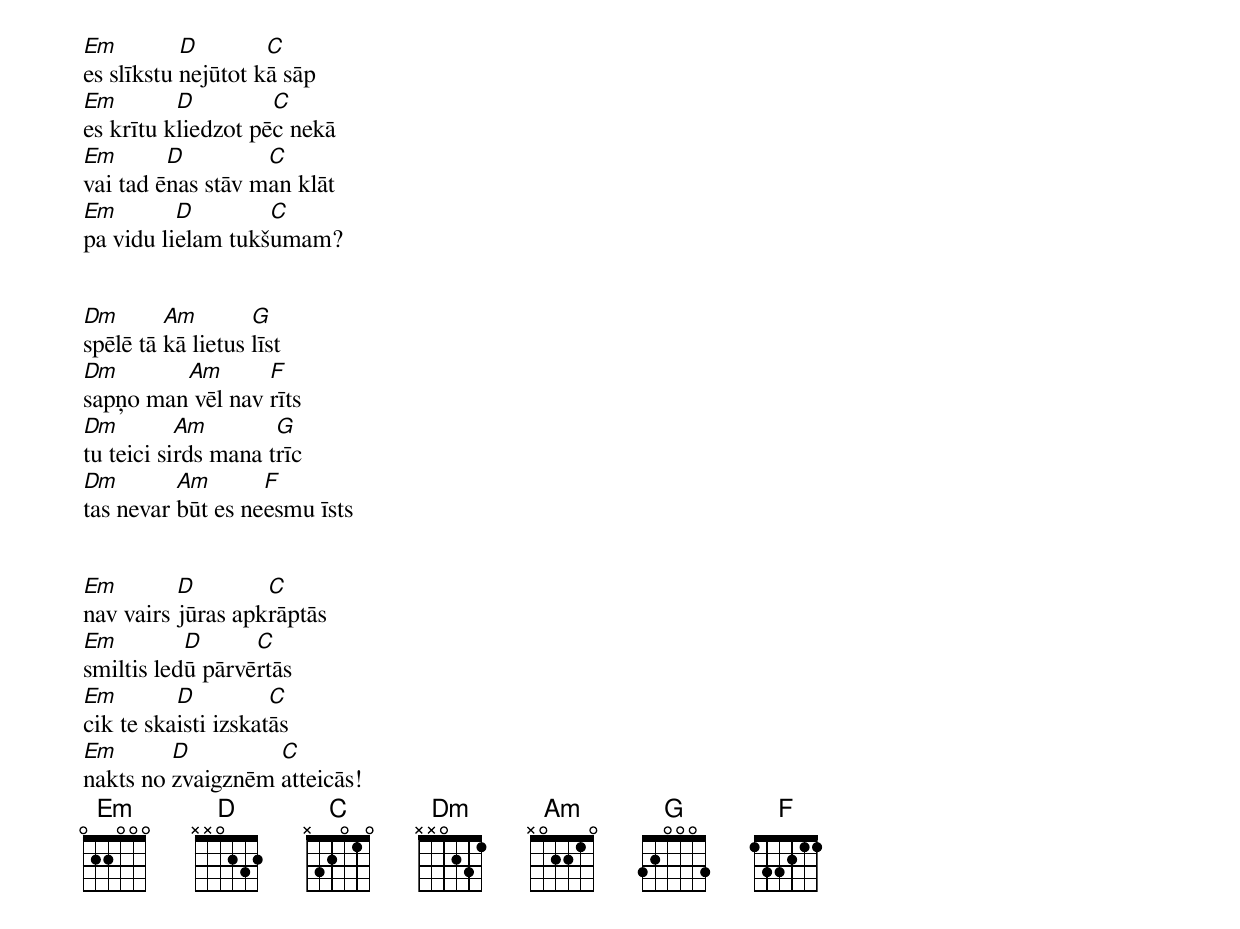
Em         D        C
es slīkstu nejūtot kā sāp
Em        D         C
es krītu kliedzot pēc nekā
Em       D         C
vai tad ēnas stāv man klāt
Em        D        C
pa vidu lielam tukšumam?


Dm       Am        G
spēlē tā kā lietus līst
Dm       Am       F
sapņo man vēl nav rīts
Dm         Am        G
tu teici sirds mana trīc
Dm        Am       F
tas nevar būt es neesmu īsts


Em        D        C
nav vairs jūras apkrāptās
Em         D      C
smiltis ledū pārvērtās
Em        D          C
cik te skaisti izskatās
Em       D         C
nakts no zvaigznēm atteicās!
